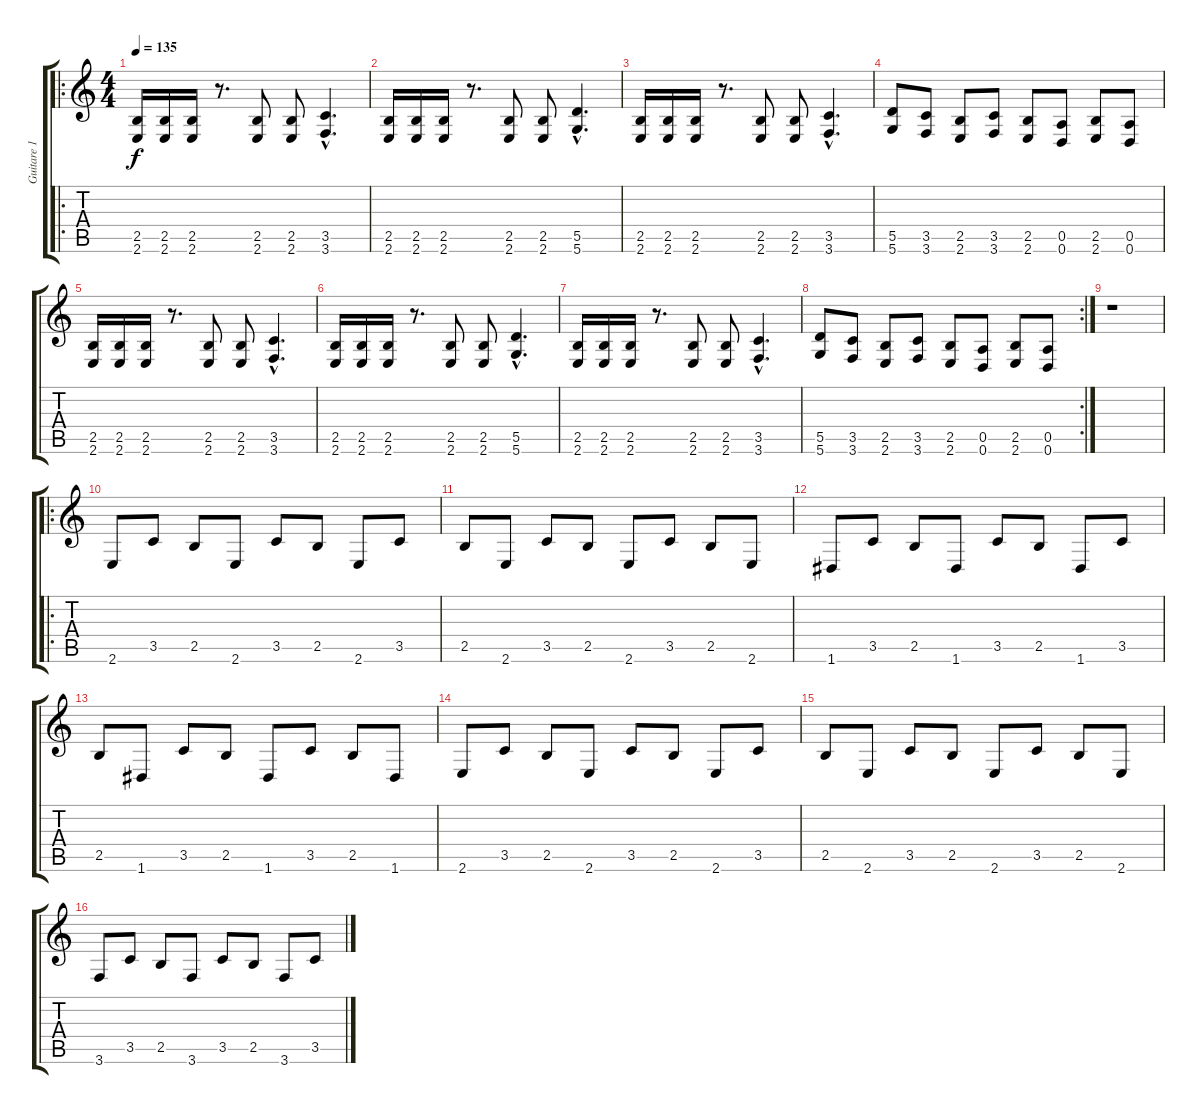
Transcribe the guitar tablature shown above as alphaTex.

\track ("Guitare 1" "Guitare 1") {instrument distortionguitar}
\staff {score tabs}
\tuning (E4 B3 G3 D3 A2 D2) {hide}
\ro
\ts (4 4)
\tempo 135
\clef g2
\ks c
(2.5 2.6).16{dy f volume 16} (2.5 2.6).16 (2.5 2.6).16 r.8{d} (2.5 2.6).8 (2.5 2.6).8 (3.5{hac} 3.6{hac}).4{d} |
(2.5 2.6).16 (2.5 2.6).16 (2.5 2.6).16 r.8{d} (2.5 2.6).8 (2.5 2.6).8 (5.5{hac} 5.6{hac}).4{d} |
(2.5 2.6).16 (2.5 2.6).16 (2.5 2.6).16 r.8{d} (2.5 2.6).8 (2.5 2.6).8 (3.5{hac} 3.6{hac}).4{d} |
(5.5 5.6).8{volume 8} (3.5 3.6).8 (2.5 2.6).8 (3.5 3.6).8 (2.5 2.6).8 (0.5 0.6).8 (2.5 2.6).8 (0.5 0.6).8 |
(2.5 2.6).16{volume 16} (2.5 2.6).16 (2.5 2.6).16 r.8{d} (2.5 2.6).8 (2.5 2.6).8 (3.5{hac} 3.6{hac}).4{d} |
(2.5 2.6).16 (2.5 2.6).16 (2.5 2.6).16 r.8{d} (2.5 2.6).8 (2.5 2.6).8 (5.5{hac} 5.6{hac}).4{d} |
(2.5 2.6).16 (2.5 2.6).16 (2.5 2.6).16 r.8{d} (2.5 2.6).8 (2.5 2.6).8 (3.5{hac} 3.6{hac}).4{d} |
\rc 2
(5.5 5.6).8{volume 8} (3.5 3.6).8 (2.5 2.6).8 (3.5 3.6).8 (2.5 2.6).8 (0.5 0.6).8 (2.5 2.6).8 (0.5 0.6).8 |
r.1 |
\ro
2.6.8{volume 16} 3.5.8 2.5.8 2.6.8 3.5.8 2.5.8 2.6.8 3.5.8 |
2.5.8 2.6.8 3.5.8 2.5.8 2.6.8 3.5.8 2.5.8 2.6.8 |
1.6.8 3.5.8 2.5.8 1.6.8 3.5.8 2.5.8 1.6.8 3.5.8 |
2.5.8 1.6.8 3.5.8 2.5.8 1.6.8 3.5.8 2.5.8 1.6.8 |
2.6.8 3.5.8 2.5.8 2.6.8 3.5.8 2.5.8 2.6.8 3.5.8 |
2.5.8 2.6.8 3.5.8 2.5.8 2.6.8 3.5.8 2.5.8 2.6.8 |
3.6.8 3.5.8 2.5.8 3.6.8 3.5.8 2.5.8 3.6.8 3.5.8
